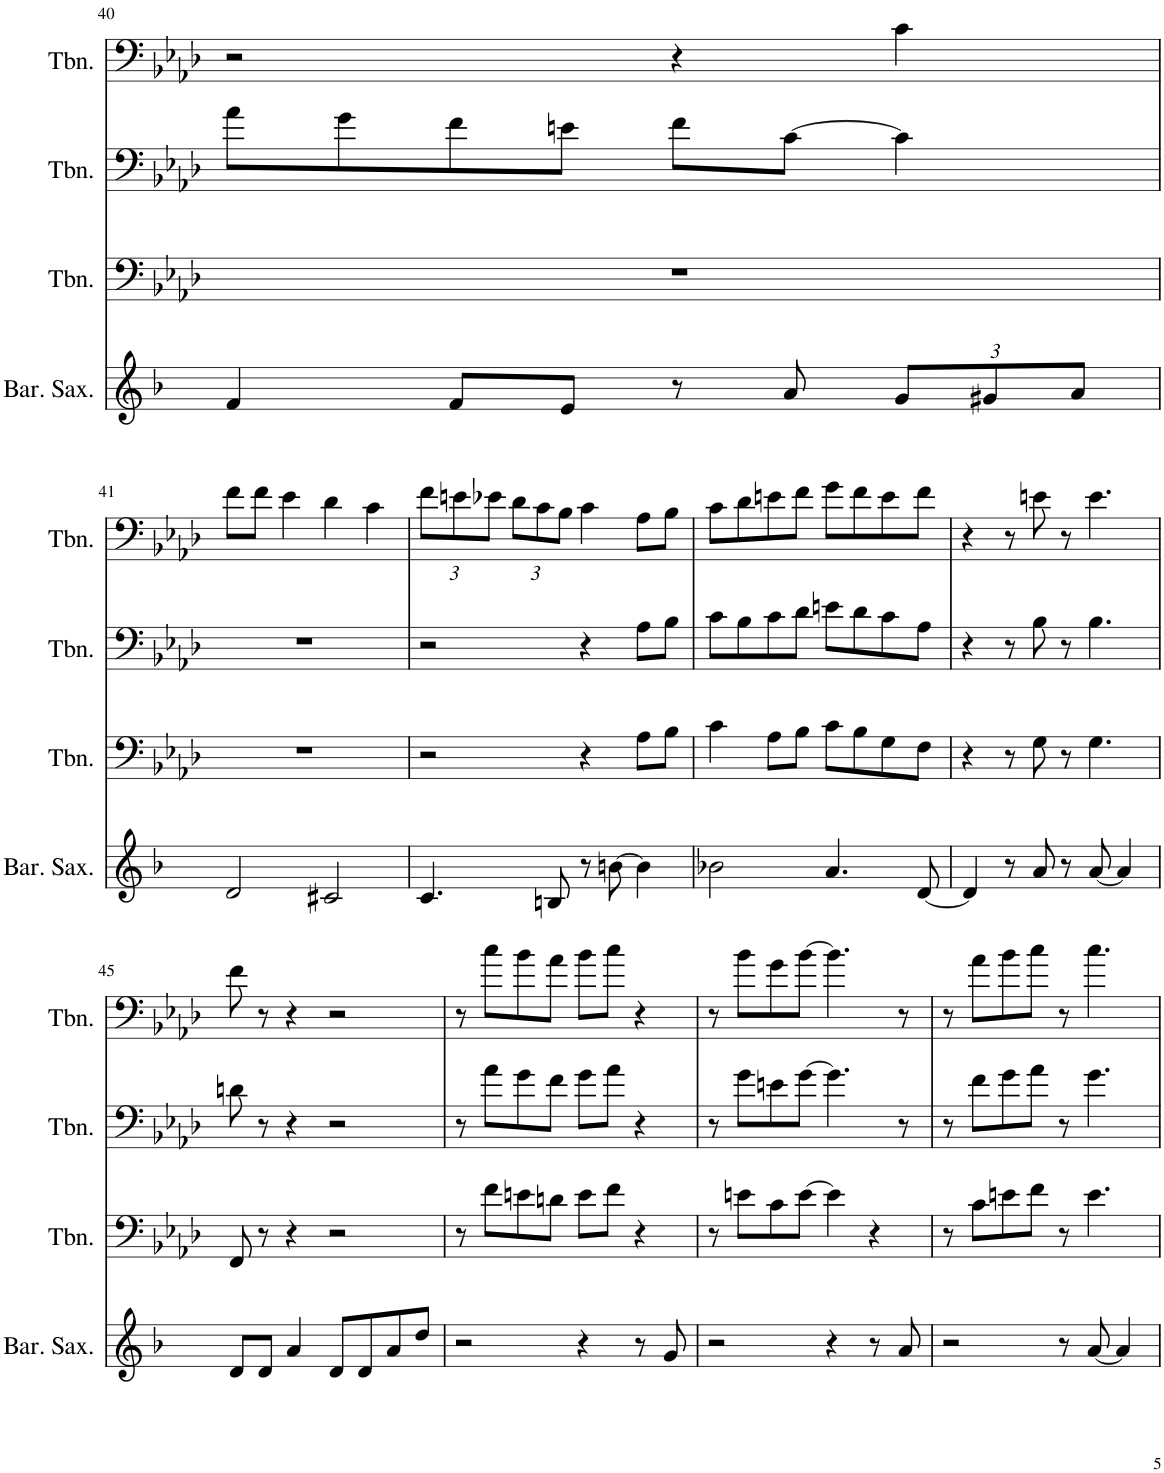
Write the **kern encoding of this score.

**kern	**kern	**kern	**kern
*part4	*part3	*part2	*part1
*staff4	*staff3	*staff2	*staff1
*I"Baritone Saxophone	*I"Trombone	*I"Trombone	*I"Trombone
*I'Bar. Sax.	*I'Tbn.	*I'Tbn.	*I'Tbn.
!!LO:PB:g=z
*clefG2	*clefF4	*clefF4	*clefF4
*Trd12c21	*	*	*
*k[b-]	*k[b-e-a-d-]	*k[b-e-a-d-]	*k[b-e-a-d-]
*M4/4	*M4/4	*M4/4	*M4/4
=40	=40	=40	=40
4f/	1r	8a-\L	2r
.	.	8g\	.
8f/L	.	8f\	.
8e/J	.	8en\J	.
8r	.	8f\L	4r
8a/	.	[8c\J	.
*Xbrackettup	*	*	*
12g/L	.	4c\]	4c\
12g#X/	.	.	.
12a/J	.	.	.
!!LO:LB:g=z
=41	=41	=41	=41
2d/	1r	1r	8f\L
.	.	.	8f\J
.	.	.	4e-\
2c#X/	.	.	4d-\
.	.	.	4c\
=42	=42	=42	=42
*	*	*	*Xbrackettup
4.c/	2r	2r	12f\L
.	.	.	12en\
.	.	.	12e-X\J
.	.	.	12d-\L
.	.	.	12c\
8Bn/	.	.	.
.	.	.	12B-\J
8r	4r	4r	4c\
[8bn\	.	.	.
4b\]	8A-\L	8A-\L	8A-\L
.	8B-\J	8B-\J	8B-\J
=43	=43	=43	=43
2b-X\	4c\	8c\L	8c\L
.	.	8B-\	8d-\
.	8A-\L	8c\	8en\
.	8B-\J	8d-\J	8f\J
4.a/	8c\L	8en\L	8g\L
.	8B-\	8d-\	8f\
.	8G\	8c\	8e\
[8d/	8F\J	8A-\J	8f\J
=44	=44	=44	=44
4d/]	4r	4r	4r
8r	8r	8r	8r
8a/	8G\	8B-\	8en\
8r	8r	8r	8r
[8a/	4.G\	4.B-\	4.e\
4a/]	.	.	.
!!LO:LB:g=z
=45	=45	=45	=45
8d/L	8FF/	8dn\	8f\
8d/J	8r	8r	8r
4a/	4r	4r	4r
8d/L	2r	2r	2r
8d/	.	.	.
8a/	.	.	.
8dd/J	.	.	.
=46	=46	=46	=46
2r	8r	8r	8r
.	8f\L	8a-\L	8cc\L
.	8en\	8g\	8b-\
.	8dn\J	8f\J	8a-\J
4r	8e\L	8g\L	8b-\L
.	8f\J	8a-\J	8cc\J
8r	4r	4r	4r
8g/	.	.	.
=47	=47	=47	=47
2r	8r	8r	8r
.	8en\L	8g\L	8b-\L
.	8c\	8en\	8g\
.	[8e\J	[8g\J	[8b-\J
4r	4e\]	4.g\]	4.b-\]
8r	4r	.	.
8a/	.	8r	8r
=48	=48	=48	=48
2r	8r	8r	8r
.	8c\L	8f\L	8a-\L
.	8en\	8g\	8b-\
.	8f\J	8a-\J	8cc\J
8r	8r	8r	8r
[8a/	4.e\	4.g\	4.cc\
4a/]	.	.	.
=	=	=	=
*-	*-	*-	*-
